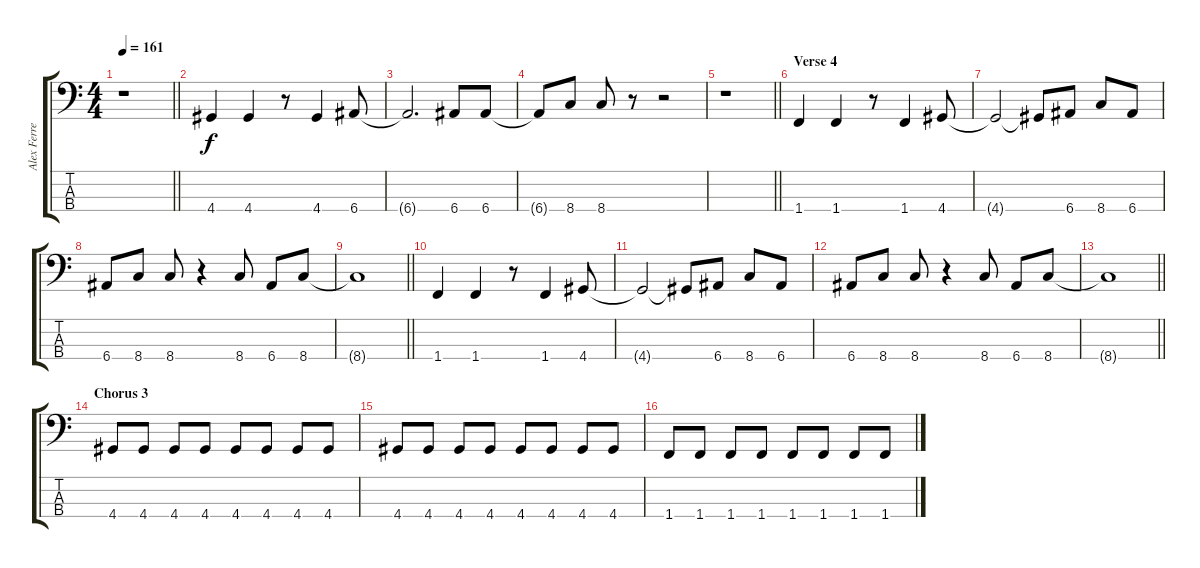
\track ("Alex Ferrero" "Alex Ferre") {instrument electricbasspick}
\staff {score tabs}
\tuning (G2 D2 A1 E1) {hide}
\ts (4 4)
\tempo 161
\clef f4
\barLineRight lightlight
\ks c
r.1{dy f} |
4.4.4 4.4.4 r.8 4.4.4 6.4.8 |
6.4{t}.2{d} 6.4.8 6.4.8 |
6.4{t}.8 8.4.8 8.4.8 r.8 r.2 |
\barLineRight lightlight
r.1 |
\section ("" "Verse 4")
1.4.4 1.4.4 r.8 1.4.4 4.4.8 |
4.4{t}.2 4.4{t}.8 6.4.8 8.4.8 6.4.8 |
6.4.8 8.4.8 8.4.8 r.4 8.4.8 6.4.8 8.4.8 |
\barLineRight lightlight
8.4{t}.1 |
1.4.4 1.4.4 r.8 1.4.4 4.4.8 |
4.4{t}.2 4.4{t}.8 6.4.8 8.4.8 6.4.8 |
6.4.8 8.4.8 8.4.8 r.4 8.4.8 6.4.8 8.4.8 |
\barLineRight lightlight
8.4{t}.1 |
\section ("" "Chorus 3")
4.4.8 4.4.8 4.4.8 4.4.8 4.4.8 4.4.8 4.4.8 4.4.8 |
4.4.8 4.4.8 4.4.8 4.4.8 4.4.8 4.4.8 4.4.8 4.4.8 |
1.4.8 1.4.8 1.4.8 1.4.8 1.4.8 1.4.8 1.4.8 1.4.8
